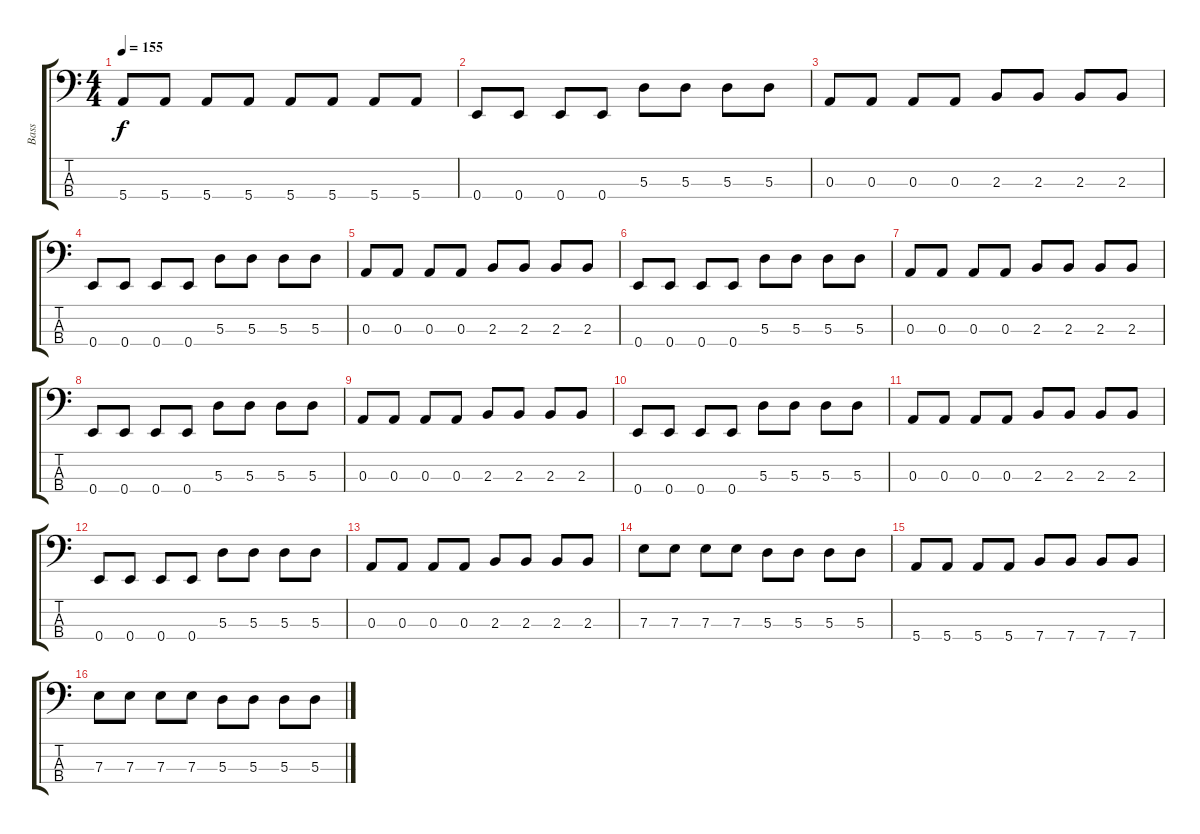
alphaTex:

\track ("Bass" "Bass") {instrument electricbasspick}
\staff {score tabs}
\tuning (G2 D2 A1 E1) {hide}
\ts (4 4)
\tempo 155
\clef f4
\ks c
5.4.8{dy f} 5.4.8 5.4.8 5.4.8 5.4.8 5.4.8 5.4.8 5.4.8 |
0.4.8 0.4.8 0.4.8 0.4.8 5.3.8 5.3.8 5.3.8 5.3.8 |
0.3.8 0.3.8 0.3.8 0.3.8 2.3.8 2.3.8 2.3.8 2.3.8 |
0.4.8 0.4.8 0.4.8 0.4.8 5.3.8 5.3.8 5.3.8 5.3.8 |
0.3.8 0.3.8 0.3.8 0.3.8 2.3.8 2.3.8 2.3.8 2.3.8 |
0.4.8 0.4.8 0.4.8 0.4.8 5.3.8 5.3.8 5.3.8 5.3.8 |
0.3.8 0.3.8 0.3.8 0.3.8 2.3.8 2.3.8 2.3.8 2.3.8 |
0.4.8 0.4.8 0.4.8 0.4.8 5.3.8 5.3.8 5.3.8 5.3.8 |
0.3.8 0.3.8 0.3.8 0.3.8 2.3.8 2.3.8 2.3.8 2.3.8 |
0.4.8 0.4.8 0.4.8 0.4.8 5.3.8 5.3.8 5.3.8 5.3.8 |
0.3.8 0.3.8 0.3.8 0.3.8 2.3.8 2.3.8 2.3.8 2.3.8 |
0.4.8 0.4.8 0.4.8 0.4.8 5.3.8 5.3.8 5.3.8 5.3.8 |
0.3.8 0.3.8 0.3.8 0.3.8 2.3.8 2.3.8 2.3.8 2.3.8 |
7.3.8 7.3.8 7.3.8 7.3.8 5.3.8 5.3.8 5.3.8 5.3.8 |
5.4.8 5.4.8 5.4.8 5.4.8 7.4.8 7.4.8 7.4.8 7.4.8 |
7.3.8 7.3.8 7.3.8 7.3.8 5.3.8 5.3.8 5.3.8 5.3.8
